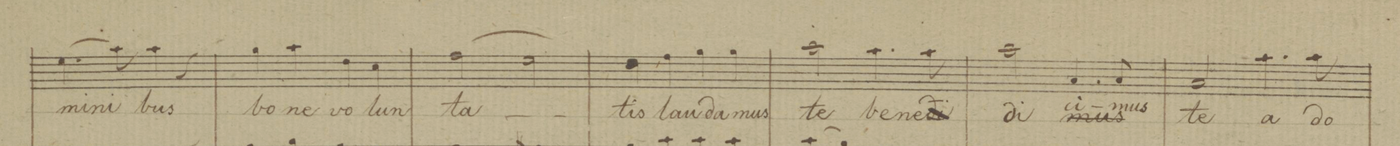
**kern	**text	**dynam
*I"Canto	*	*
*clefC1	*	*
*k[b-]	*	*
*met(c|)	*	*
*M2/2	*	*
(4.cc\	-mi-	.
8ff\)	-ni-	.
4ff\	-bus	.
4r	.	.
=8	=8	=8
4ee\	bo-	.
4ff\	-ne	.
4b-\	vo-	.
4a\	-lun-	.
=9	=9	=9
(2dd\	-ta-	.
2cc\)	.	.
=10	=10	=10
4b-\	-tis	.
4dd\	lau-	.
4ee\	-da-	.
4ee\	-mus	.
=11	=11	=11
2ff\	te	.
4.ff\	bene-	.
8ff\	.	.
=12	=12	=12
2ff\	-di-	.
4.f/	-ci-	.
8f/	-mus	.
=13	=13	=13
2f/	te	.
4.ff\	a-	.
8ff\	-do-	.
=14	=14	=14
*-	*-	*-
